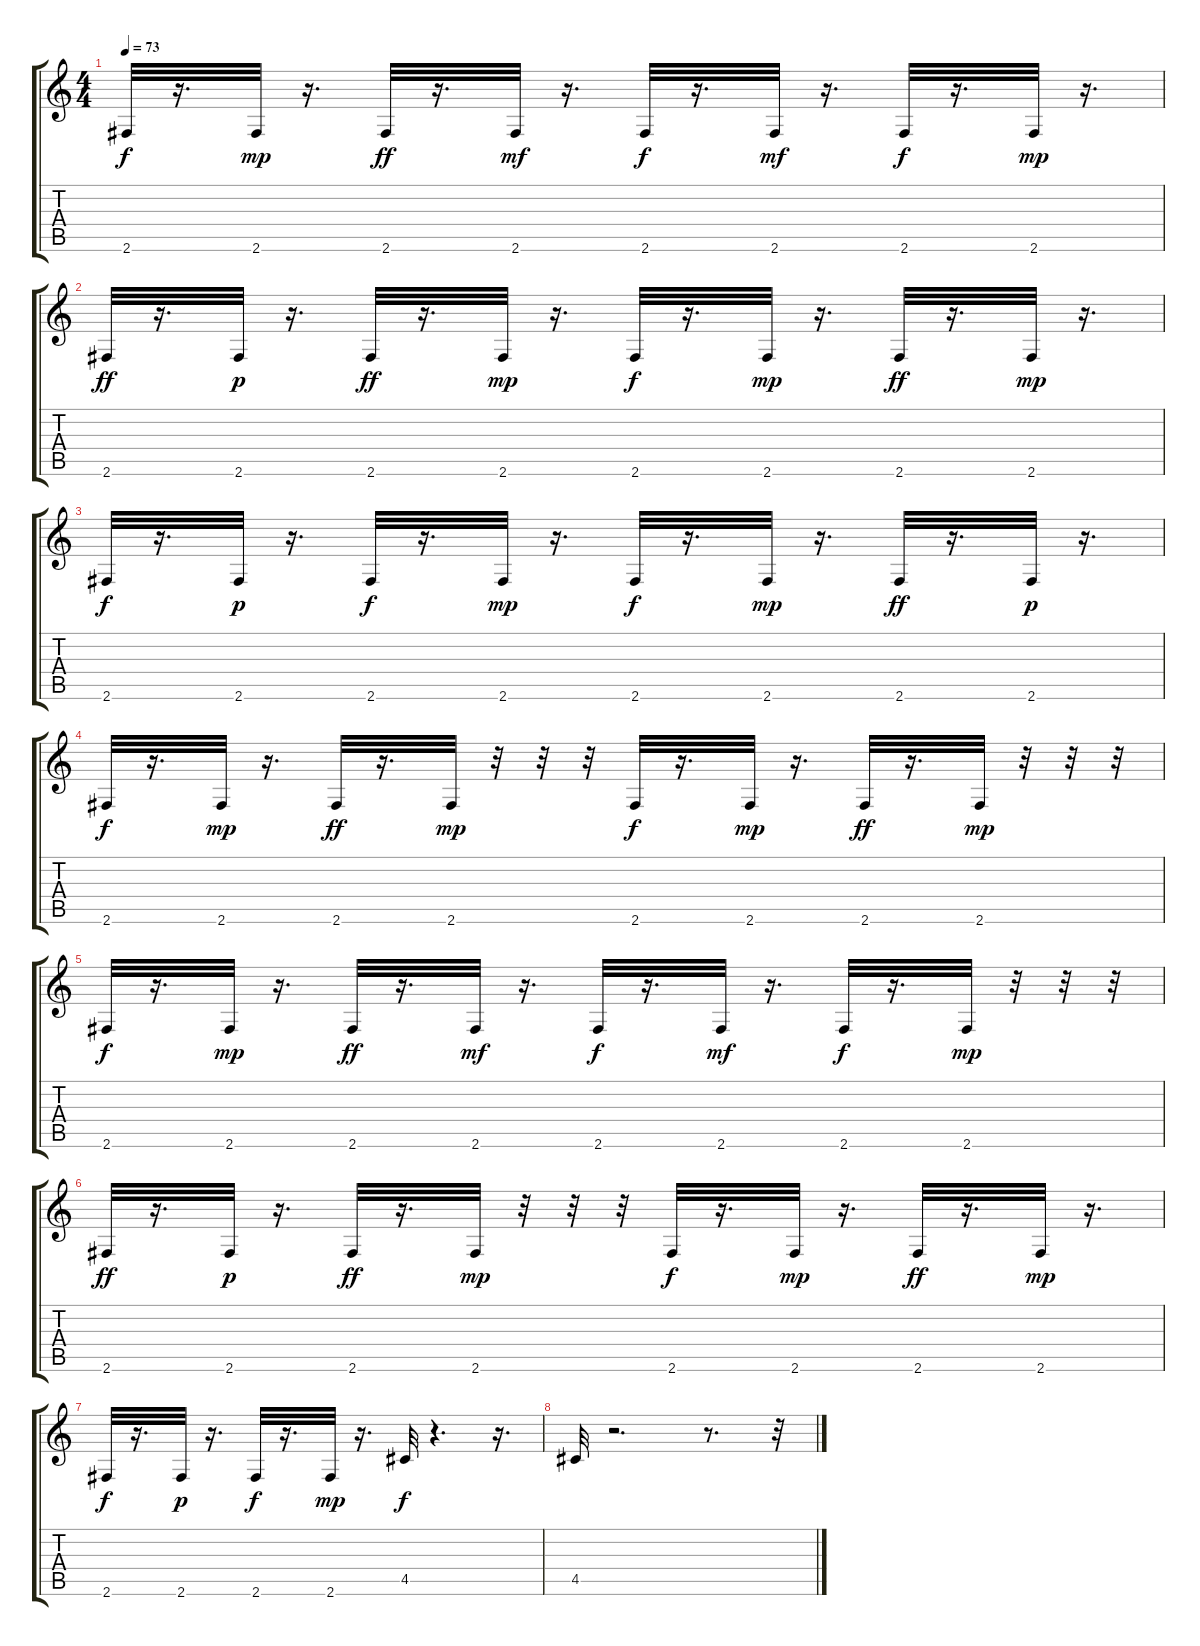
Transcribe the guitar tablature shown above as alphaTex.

\track "" {instrument acousticguitarnylon}
\staff {score tabs}
\tuning (E4 B3 G3 D3 A2 E2) {hide}
\ts (4 4)
\tempo 73
\clef g2
\ks c
2.6.32{dy f} r.16{d} 2.6.32{dy mp} r.16{d} 2.6.32{dy ff} r.16{d} 2.6.32{dy mf} r.16{d} 2.6.32{dy f} r.16{d} 2.6.32{dy mf} r.16{d} 2.6.32{dy f} r.16{d} 2.6.32{dy mp} r.16{d} |
2.6.32{dy ff} r.16{d} 2.6.32{dy p} r.16{d} 2.6.32{dy ff} r.16{d} 2.6.32{dy mp} r.16{d} 2.6.32{dy f} r.16{d} 2.6.32{dy mp} r.16{d} 2.6.32{dy ff} r.16{d} 2.6.32{dy mp} r.16{d} |
2.6.32{dy f} r.16{d} 2.6.32{dy p} r.16{d} 2.6.32{dy f} r.16{d} 2.6.32{dy mp} r.16{d} 2.6.32{dy f} r.16{d} 2.6.32{dy mp} r.16{d} 2.6.32{dy ff} r.16{d} 2.6.32{dy p} r.16{d} |
2.6.32{dy f} r.16{d} 2.6.32{dy mp} r.16{d} 2.6.32{dy ff} r.16{d} 2.6.32{dy mp} r.32 r.32 r.32 2.6.32{dy f} r.16{d} 2.6.32{dy mp} r.16{d} 2.6.32{dy ff} r.16{d} 2.6.32{dy mp} r.32 r.32 r.32 |
2.6.32{dy f} r.16{d} 2.6.32{dy mp} r.16{d} 2.6.32{dy ff} r.16{d} 2.6.32{dy mf} r.16{d} 2.6.32{dy f} r.16{d} 2.6.32{dy mf} r.16{d} 2.6.32{dy f} r.16{d} 2.6.32{dy mp} r.32 r.32 r.32 |
2.6.32{dy ff} r.16{d} 2.6.32{dy p} r.16{d} 2.6.32{dy ff} r.16{d} 2.6.32{dy mp} r.32 r.32 r.32 2.6.32{dy f} r.16{d} 2.6.32{dy mp} r.16{d} 2.6.32{dy ff} r.16{d} 2.6.32{dy mp} r.16{d} |
2.6.32{dy f} r.16{d} 2.6.32{dy p} r.16{d} 2.6.32{dy f} r.16{d} 2.6.32{dy mp} r.16{d} 4.5.32{dy f} r.4{d} r.16{d} |
4.5.32 r.2{d} r.8{d} r.32
